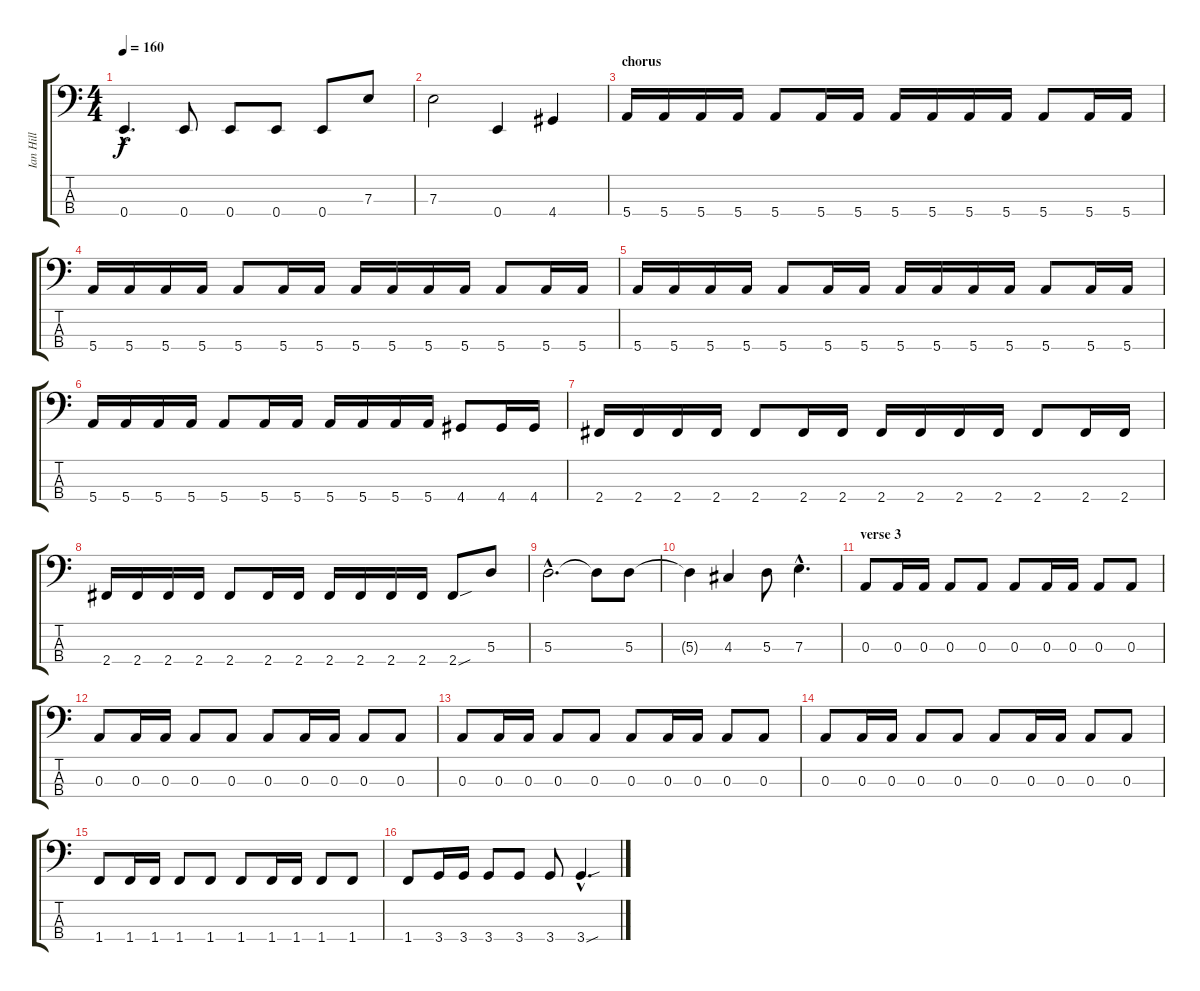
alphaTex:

\track ("Ian Hill" "Ian Hill") {instrument electricbasspick}
\staff {score tabs}
\tuning (G2 D2 A1 E1) {hide}
\ts (4 4)
\tempo 160
\clef f4
\ks c
0.4{hac}.4{d dy f} 0.4.8 0.4.8 0.4.8 0.4.8 7.3.8 |
7.3.2 0.4.4 4.4.4 |
\section ("" "chorus")
5.4.16 5.4.16 5.4.16 5.4.16 5.4.8 5.4.16 5.4.16 5.4.16 5.4.16 5.4.16 5.4.16 5.4.8 5.4.16 5.4.16 |
5.4.16 5.4.16 5.4.16 5.4.16 5.4.8 5.4.16 5.4.16 5.4.16 5.4.16 5.4.16 5.4.16 5.4.8 5.4.16 5.4.16 |
5.4.16 5.4.16 5.4.16 5.4.16 5.4.8 5.4.16 5.4.16 5.4.16 5.4.16 5.4.16 5.4.16 5.4.8 5.4.16 5.4.16 |
5.4.16 5.4.16 5.4.16 5.4.16 5.4.8 5.4.16 5.4.16 5.4.16 5.4.16 5.4.16 5.4.16 4.4.8 4.4.16 4.4.16 |
2.4.16 2.4.16 2.4.16 2.4.16 2.4.8 2.4.16 2.4.16 2.4.16 2.4.16 2.4.16 2.4.16 2.4.8 2.4.16 2.4.16 |
2.4.16 2.4.16 2.4.16 2.4.16 2.4.8 2.4.16 2.4.16 2.4.16 2.4.16 2.4.16 2.4.16 2.4{sou}.8 5.3.8 |
5.3{hac}.2{d} 5.3{t}.8 5.3.8 |
5.3{t}.4 4.3.4 5.3.8 7.3{hac}.4{d} |
\section ("" "verse 3")
0.3.8 0.3.16 0.3.16 0.3.8 0.3.8 0.3.8 0.3.16 0.3.16 0.3.8 0.3.8 |
0.3.8 0.3.16 0.3.16 0.3.8 0.3.8 0.3.8 0.3.16 0.3.16 0.3.8 0.3.8 |
0.3.8 0.3.16 0.3.16 0.3.8 0.3.8 0.3.8 0.3.16 0.3.16 0.3.8 0.3.8 |
0.3.8 0.3.16 0.3.16 0.3.8 0.3.8 0.3.8 0.3.16 0.3.16 0.3.8 0.3.8 |
1.4.8 1.4.16 1.4.16 1.4.8 1.4.8 1.4.8 1.4.16 1.4.16 1.4.8 1.4.8 |
1.4.8 3.4.16 3.4.16 3.4.8 3.4.8 3.4.8 3.4{sou hac}.4{d}
